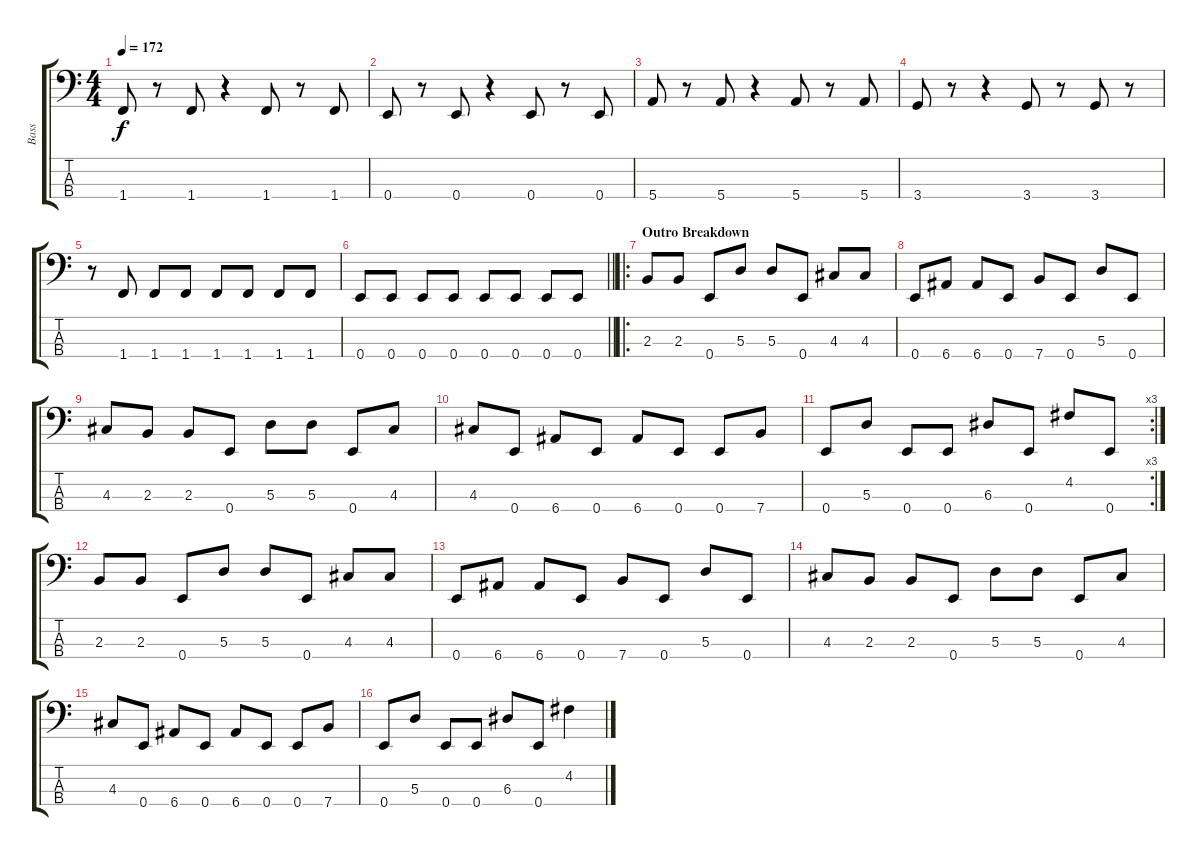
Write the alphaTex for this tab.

\track ("Bass" "Bass") {instrument electricbassfinger}
\staff {score tabs}
\tuning (G2 D2 A1 E1) {hide}
\ts (4 4)
\tempo 172
\clef f4
\ks aminor
1.4.8{dy f} r.8 1.4.8 r.4 1.4.8 r.8 1.4.8 |
0.4.8 r.8 0.4.8 r.4 0.4.8 r.8 0.4.8 |
5.4.8 r.8 5.4.8 r.4 5.4.8 r.8 5.4.8 |
3.4.8 r.8 r.4 3.4.8 r.8 3.4.8 r.8 |
r.8 1.4.8 1.4.8 1.4.8 1.4.8 1.4.8 1.4.8 1.4.8 |
\barLineRight lightlight
0.4.8 0.4.8 0.4.8 0.4.8 0.4.8 0.4.8 0.4.8 0.4.8 |
\ro
\section ("" "Outro Breakdown")
2.3.8 2.3.8 0.4.8 5.3.8 5.3.8 0.4.8 4.3.8 4.3.8 |
0.4.8 6.4.8 6.4.8 0.4.8 7.4.8 0.4.8 5.3.8 0.4.8 |
4.3.8 2.3.8 2.3.8 0.4.8 5.3.8 5.3.8 0.4.8 4.3.8 |
4.3.8 0.4.8 6.4.8 0.4.8 6.4.8 0.4.8 0.4.8 7.4.8 |
\rc 3
0.4.8 5.3.8 0.4.8 0.4.8 6.3.8 0.4.8 4.2.8 0.4.8 |
2.3.8 2.3.8 0.4.8 5.3.8 5.3.8 0.4.8 4.3.8 4.3.8 |
0.4.8 6.4.8 6.4.8 0.4.8 7.4.8 0.4.8 5.3.8 0.4.8 |
4.3.8 2.3.8 2.3.8 0.4.8 5.3.8 5.3.8 0.4.8 4.3.8 |
4.3.8 0.4.8 6.4.8 0.4.8 6.4.8 0.4.8 0.4.8 7.4.8 |
0.4.8 5.3.8 0.4.8 0.4.8 6.3.8 0.4.8 4.2.4
